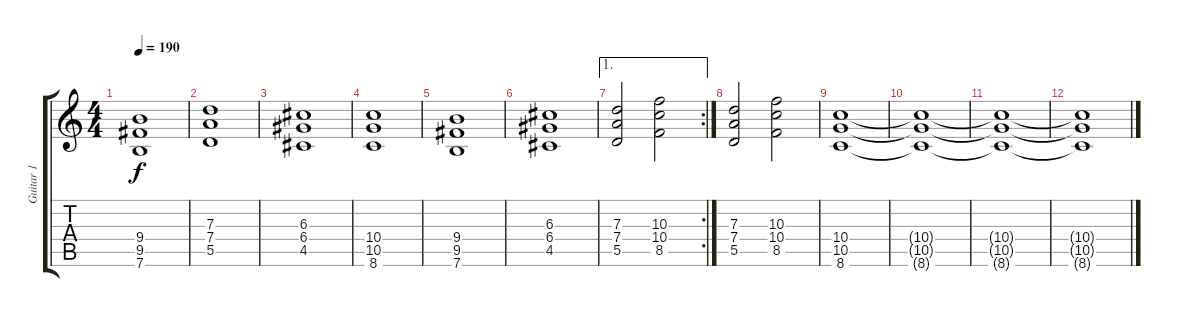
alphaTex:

\track ("Guitar 1" "Guitar 1") {instrument distortionguitar}
\staff {score tabs}
\tuning (E4 B3 G3 D3 A2 E2) {hide}
\ts (4 4)
\tempo 190
\clef g2
\ks c
(9.4 9.5 7.6).1{dy f} |
(7.3 7.4 5.5).1 |
(6.3 6.4 4.5).1 |
(10.4 10.5 8.6).1 |
(9.4 9.5 7.6).1 |
(6.3 6.4 4.5).1 |
\ae 1
\rc 2
(7.3 7.4 5.5).2 (10.3 10.4 8.5).2 |
(7.3 7.4 5.5).2 (10.3 10.4 8.5).2 |
(10.4 10.5 8.6).1 |
(10.4{t} 10.5{t} 8.6{t}).1 |
(10.4{t} 10.5{t} 8.6{t}).1 |
(10.4{t} 10.5{t} 8.6{t}).1
